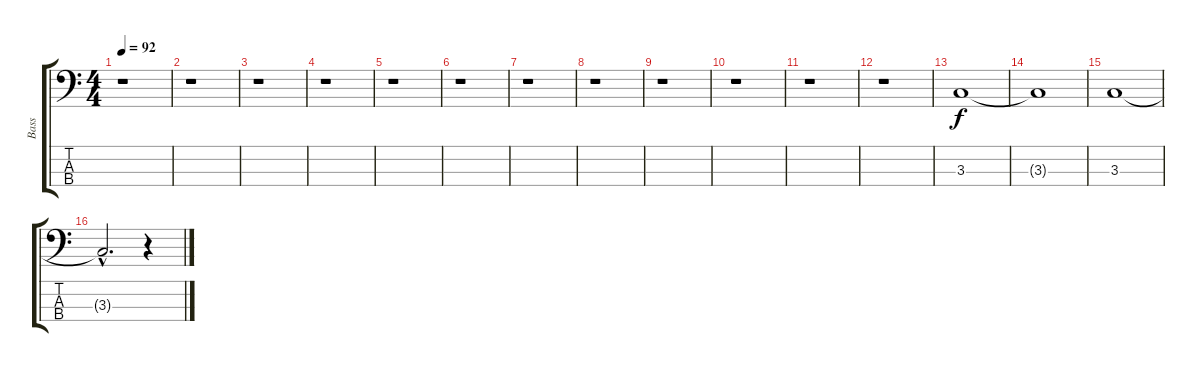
\track ("Bass" "Bass") {instrument electricbassfinger}
\staff {score tabs}
\tuning (G2 D2 A1 E1) {hide}
\ts (4 4)
\tempo 92
\clef f4
\ks c
r.1{dy f instrument electricbassfinger} |
r.1 |
r.1 |
r.1 |
r.1 |
r.1 |
r.1 |
r.1 |
r.1 |
r.1 |
r.1 |
r.1 |
3.3.1 |
3.3{t}.1{volume 0} |
3.3.1{volume 15} |
3.3{hac t}.2{d volume 0} r.4{volume 15}
